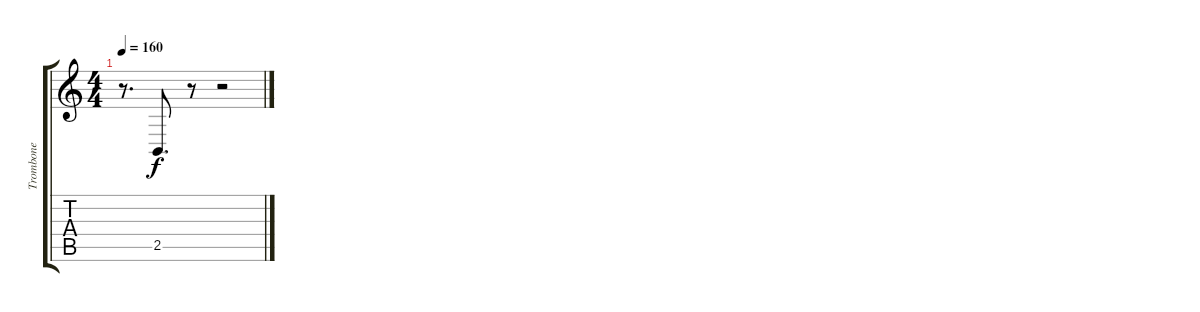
\track ("Trombone" "Trombone") {instrument trombone}
\staff {score tabs}
\tuning (E4 B3 G3 D3 A2 E2) {hide}
\ts (4 4)
\tempo 160
\clef g2
\ks c
r.8{d dy f} 2.5.8{d} r.8 r.2
